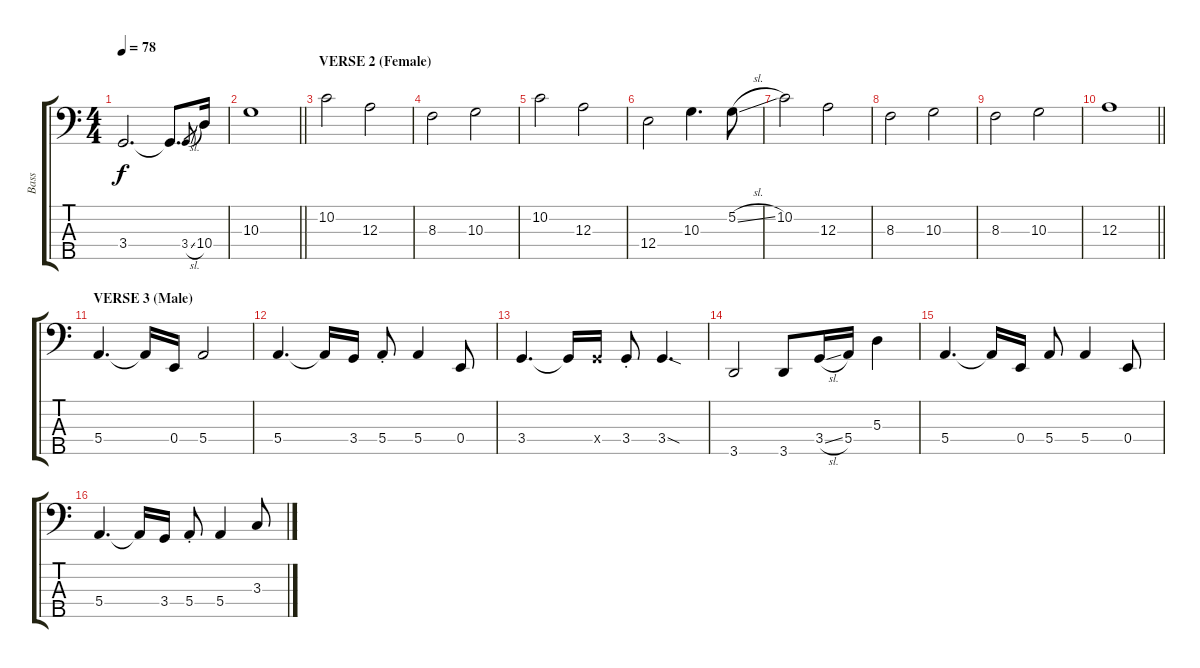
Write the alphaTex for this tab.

\track ("Bass" "Bass") {instrument electricbassfinger}
\staff {score tabs}
\tuning (G2 D2 A1 E1 B0) {hide}
\ts (4 4)
\tempo 78
\clef f4
\ks c
3.4.2{d dy f} 3.4{t}.8{d} 3.4{sl}.8{gr} 10.4.16 |
\barLineRight lightlight
10.3.1 |
\section ("" "VERSE 2 (Female)")
10.2.2 12.3.2 |
8.3.2 10.3.2 |
10.2.2 12.3.2 |
12.4.2 10.3.4{d} 5.2{sl}.8 |
10.2.2 12.3.2 |
8.3.2 10.3.2 |
8.3.2 10.3.2 |
\barLineRight lightlight
12.3.1 |
\section ("" "VERSE 3 (Male)")
5.4.4{d} 5.4{t}.16 0.4.16 5.4.2 |
5.4.4{d} 5.4{t}.16 3.4.16 5.4{st}.8 5.4.4 0.4.8 |
3.4.4{d} 3.4{t}.16 3.4{x}.16 3.4{st}.8 3.4{sod}.4{d} |
3.5.2 3.5.8 3.4{sl}.16 5.4.16 5.3.4 |
5.4.4{d} 5.4{t}.16 0.4.16 5.4.8 5.4.4 0.4.8 |
5.4.4{d} 5.4{t}.16 3.4.16 5.4{st}.8 5.4.4 3.3.8
